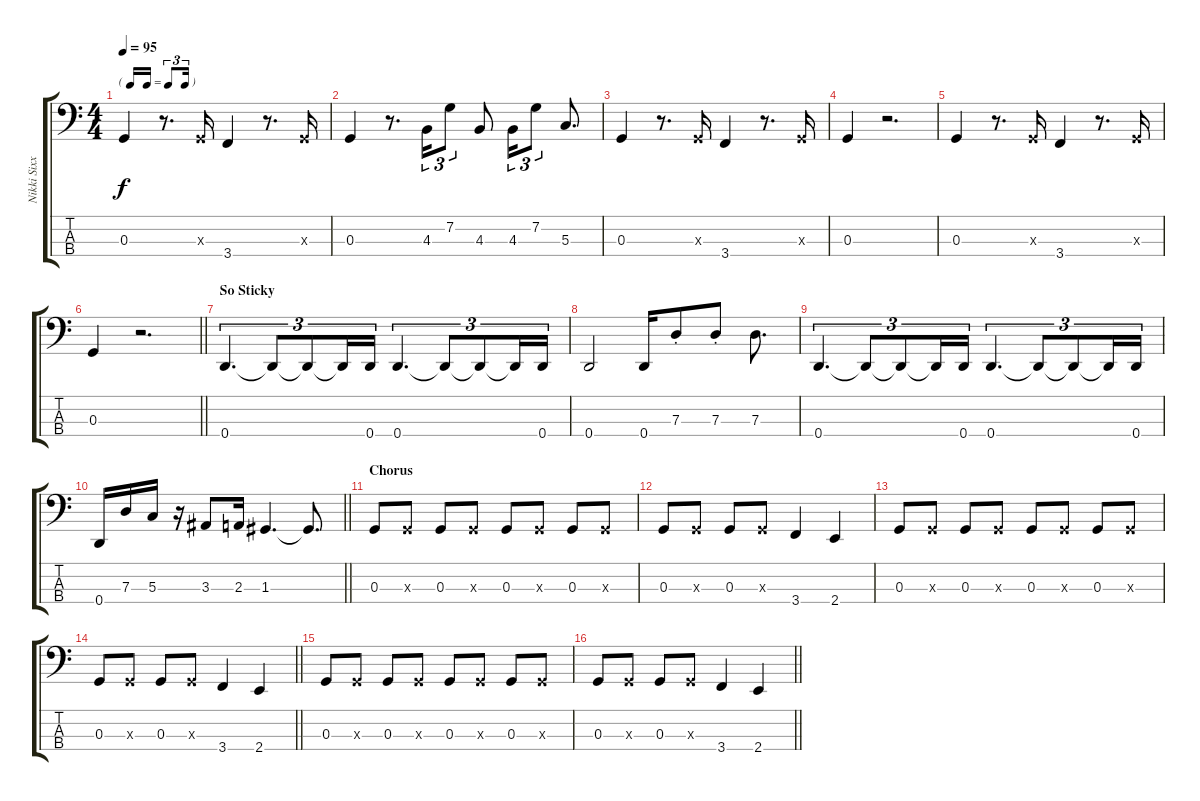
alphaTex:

\track ("Nikki Sixx" "Nikki Sixx") {instrument electricbasspick}
\staff {score tabs}
\tuning (F2 C2 G1 D1) {hide}
\ts (4 4)
\tf triplet16th
\tempo 95
\clef f4
\ks c
0.3.4{dy f} r.8{d} 0.3{x}.16 3.4.4 r.8{d} 0.3{x}.16 |
0.3.4 r.8{d} 4.3.16{tu (3 2)} 7.2.8{tu (3 2)} 4.3.8 4.3.16{tu (3 2)} 7.2.8{tu (3 2)} 5.3.8{d} |
0.3.4 r.8{d} 0.3{x}.16 3.4.4 r.8{d} 0.3{x}.16 |
0.3.4 r.2{d} |
0.3.4 r.8{d} 0.3{x}.16 3.4.4 r.8{d} 0.3{x}.16 |
\barLineRight lightlight
0.3.4 r.2{d} |
\section ("" "So Sticky")
0.4.4{d tu (3 2)} 0.4{t}.8{tu (3 2)} 0.4{t}.8{tu (3 2)} 0.4{t}.16{tu (3 2)} 0.4.16{tu (3 2)} 0.4.4{d tu (3 2)} 0.4{t}.8{tu (3 2)} 0.4{t}.8{tu (3 2)} 0.4{t}.16{tu (3 2)} 0.4.16{tu (3 2)} |
0.4.2 0.4.16 7.3{st}.8 7.3{st}.8 7.3.8{d} |
0.4.4{d tu (3 2)} 0.4{t}.8{tu (3 2)} 0.4{t}.8{tu (3 2)} 0.4{t}.16{tu (3 2)} 0.4.16{tu (3 2)} 0.4.4{d tu (3 2)} 0.4{t}.8{tu (3 2)} 0.4{t}.8{tu (3 2)} 0.4{t}.16{tu (3 2)} 0.4.16{tu (3 2)} |
\barLineRight lightlight
0.4.16 7.3.16 5.3.16 r.16 3.3.8 2.3.16 1.3.4{d} 1.3{t}.8{d} |
\section ("" "Chorus")
0.3.8 0.3{x}.8 0.3.8 0.3{x}.8 0.3.8 0.3{x}.8 0.3.8 0.3{x}.8 |
0.3.8 0.3{x}.8 0.3.8 0.3{x}.8 3.4.4 2.4.4 |
0.3.8 0.3{x}.8 0.3.8 0.3{x}.8 0.3.8 0.3{x}.8 0.3.8 0.3{x}.8 |
\barLineRight lightlight
0.3.8 0.3{x}.8 0.3.8 0.3{x}.8 3.4.4 2.4.4 |
0.3.8 0.3{x}.8 0.3.8 0.3{x}.8 0.3.8 0.3{x}.8 0.3.8 0.3{x}.8 |
\barLineRight lightlight
0.3.8 0.3{x}.8 0.3.8 0.3{x}.8 3.4.4 2.4.4
